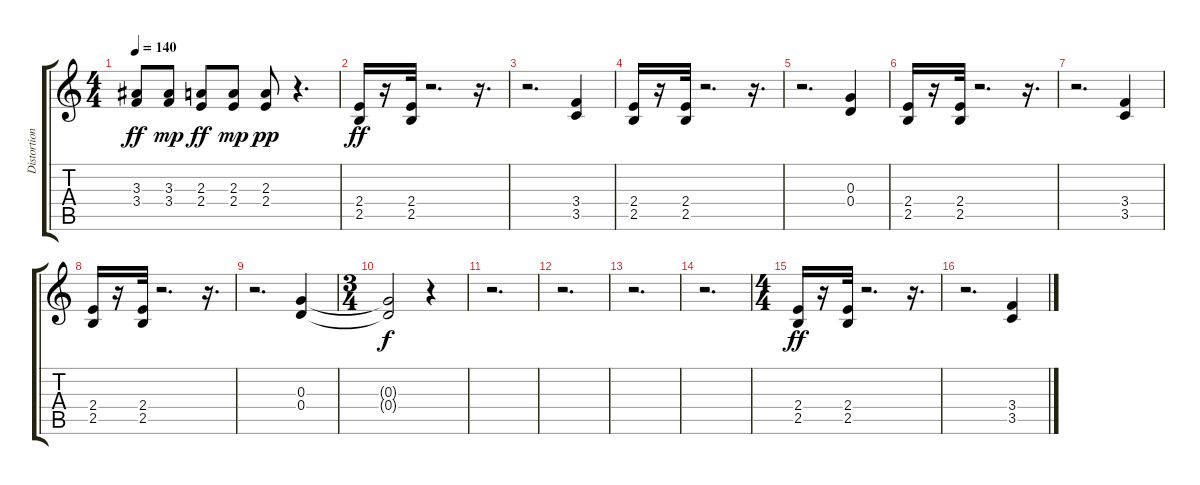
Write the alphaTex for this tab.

\track ("Distortion Guitar" "Distortion") {instrument distortionguitar}
\staff {score tabs}
\tuning (E4 B3 G3 D3 A2 E2) {hide}
\ts (4 4)
\tempo 140
\clef g2
\ks c
(3.3 3.4).8{dy ff} (3.3 3.4).8{dy mp} (2.3 2.4).8{dy ff} (2.3 2.4).8{dy mp} (2.3 2.4).8{dy pp} r.4{d} |
(2.4 2.5).16{dy ff} r.16 (2.4 2.5).32 r.2{d} r.16{d} |
r.2{d} (3.4 3.5).4 |
(2.4 2.5).16 r.16 (2.4 2.5).32 r.2{d} r.16{d} |
r.2{d} (0.3 0.4).4 |
(2.4 2.5).16 r.16 (2.4 2.5).32 r.2{d} r.16{d} |
r.2{d} (3.4 3.5).4 |
(2.4 2.5).16 r.16 (2.4 2.5).32 r.2{d} r.16{d} |
r.2{d} (0.3 0.4).4 |
\ts (3 4)
(0.3{t} 0.4{t}).2{dy f} r.4 |
r.2{d} |
r.2{d} |
r.2{d} |
r.2{d} |
\ts (4 4)
(2.4 2.5).16{dy ff} r.16 (2.4 2.5).32 r.2{d} r.16{d} |
r.2{d} (3.4 3.5).4
